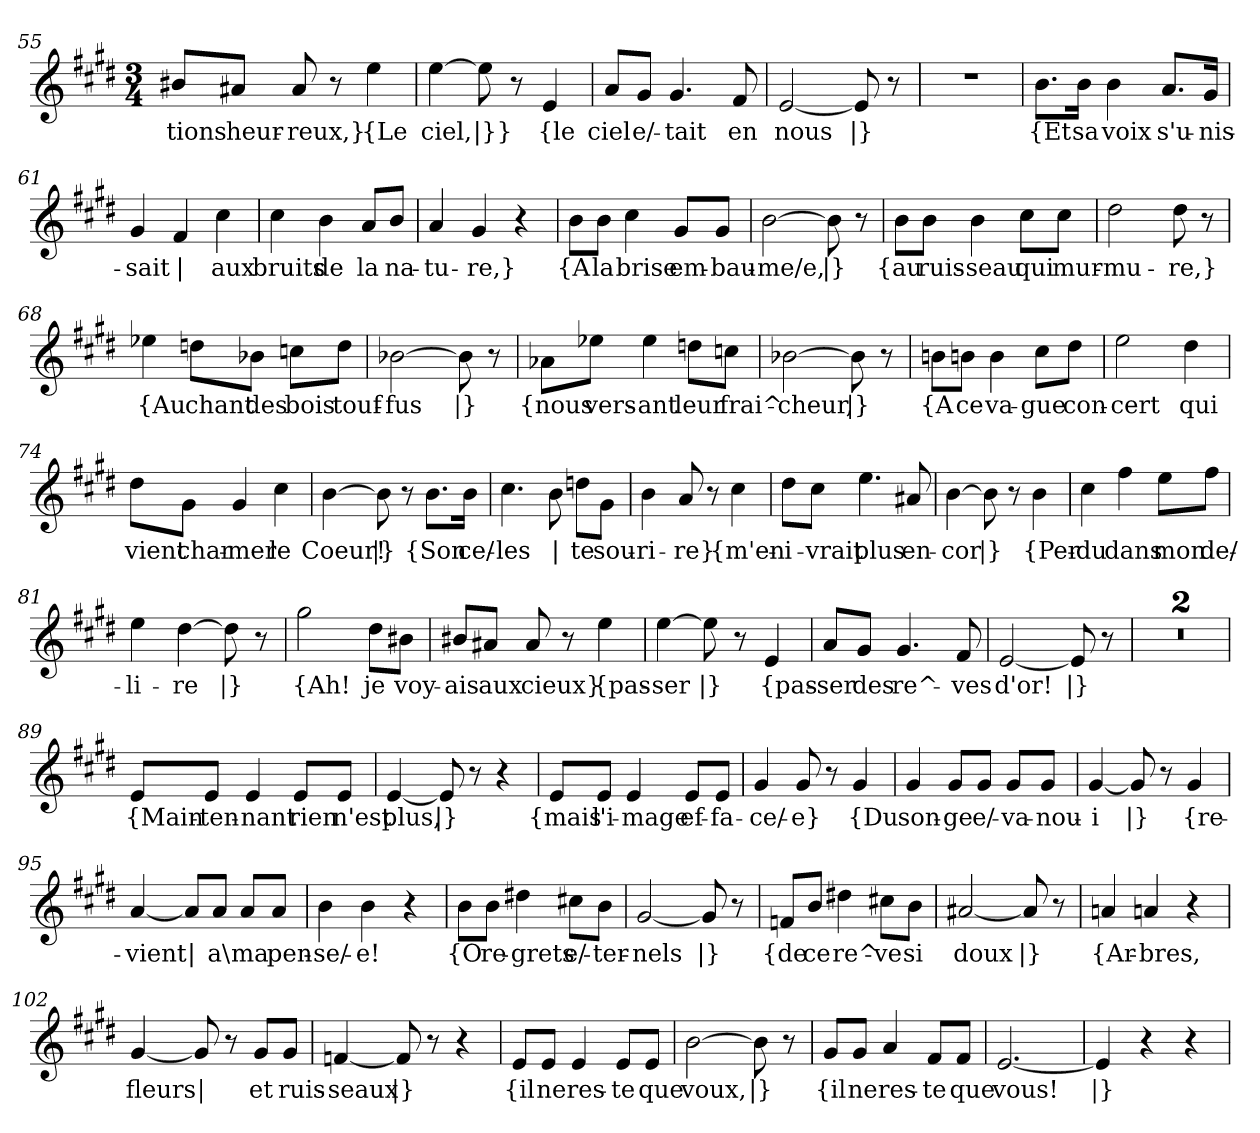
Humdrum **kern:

**kern	**text
*part1	*part1
*staff1	*staff1
*clefG2	*
*k[f#c#g#d#]	*
*M3/4	*
=55	=55
!	!LO:LY:b
8b#X/L	-tions
!	!LO:LY:b
8a#X/J	heur-
!	!LO:LY:b
8a#/	-reux,}
8r	.
!	!LO:LY:b
4ee\	{Le
=56	=56
!	!LO:LY:b
[4ee\	ciel,
!	!LO:LY:b
8ee\]	|}}
8r	.
!	!LO:LY:b
4e/	{le
=57	=57
!	!LO:LY:b
8a/L	ciel
!	!LO:LY:b
8g#/J	e/-
!	!LO:LY:b
4.g#/	-tait
!	!LO:LY:b
8f#/	en
=58	=58
!	!LO:LY:b
[2e/	nous
!	!LO:LY:b
8e/]	|}
8r	.
=59	=59
2.r	.
!!LO:LB:g=z
=60	=60
!	!LO:LY:b
8.b\L	{Et
!	!LO:LY:b
16b\Jk	sa
!	!LO:LY:b
4b\	voix
!	!LO:LY:b
8.a/L	s'u-
!	!LO:LY:b
16g#/Jk	-nis-
=61	=61
!	!LO:LY:b
4g#/	-sait
!	!LO:LY:b
4f#/	|
!	!LO:LY:b
4cc#\	aux
=62	=62
!	!LO:LY:b
4cc#\	bruits
!	!LO:LY:b
4b\	de
!	!LO:LY:b
8a/L	la
!	!LO:LY:b
8b/J	na-
=63	=63
!	!LO:LY:b
4a/	-tu-
!	!LO:LY:b
4g#/	-re,}
4r	.
=64	=64
!	!LO:LY:b
8b\L	{A
!	!LO:LY:b
8b\J	la
!	!LO:LY:b
4cc#\	brise
!	!LO:LY:b
8g#/L	em-
!	!LO:LY:b
8g#/J	-bau-
=65	=65
!	!LO:LY:b
[2b\	-me/e,
!	!LO:LY:b
8b\]	|}
8r	.
!!LO:PB:g=z
=66	=66
!	!LO:LY:b
8b\L	{au
!	!LO:LY:b
8b\J	ruis-
!	!LO:LY:b
4b\	-seau
!	!LO:LY:b
8cc#\L	qui
!	!LO:LY:b
8cc#\J	mur-
=67	=67
!	!LO:LY:b
2dd#\	-mu-
!	!LO:LY:b
8dd#\	-re,}
8r	.
=68	=68
!	!LO:LY:b
4ee-X\	{Au
!	!LO:LY:b
8ddn\L	chant
!	!LO:LY:b
8b-X\J	des
!	!LO:LY:b
8ccn\L	bois
!	!LO:LY:b
8dd\J	touf-
=69	=69
!	!LO:LY:b
[2b-X\	-fus
!	!LO:LY:b
8b-\]	|}
8r	.
=70	=70
!	!LO:LY:b
8a-X\L	{nous
!	!LO:LY:b
8ee-X\J	vers-
!	!LO:LY:b
4ee-\	-ant
!	!LO:LY:b
8ddn\L	leur
!	!LO:LY:b
8ccn\J	frai^-
!!LO:LB:g=z
=71	=71
!	!LO:LY:b
[2b-X\	-cheur,
!	!LO:LY:b
8b-\]	|}
8r	.
=72	=72
!	!LO:LY:b
8bn\L	{A
!	!LO:LY:b
8bn\J	ce
!	!LO:LY:b
4b\	va-
!	!LO:LY:b
8cc#\L	-gue
!	!LO:LY:b
8dd#\J	con-
=73	=73
!	!LO:LY:b
2ee\	cert
!	!LO:LY:b
4dd#\	qui
=74	=74
!	!LO:LY:b
8dd#\L	vient
!	!LO:LY:b
8g#\J	char-
!	!LO:LY:b
4g#/	-mer
!	!LO:LY:b
4cc#\	le
=75	=75
!	!LO:LY:b
[4b\	Coeur!
!	!LO:LY:b
8b\]	|}
8r	.
!	!LO:LY:b
8.b\L	{Son
!	!LO:LY:b
16b\Jk	ce/-
=76	=76
!	!LO:LY:b
4.cc#\	-les
!	!LO:LY:b
8b\	|
!	!LO:LY:b
8ddn\L	te
!	!LO:LY:b
8g#\J	sou-
!!LO:LB:g=z
=77	=77
!	!LO:LY:b
4b\	-ri-
!	!LO:LY:b
8a/	-re}
8r	.
!	!LO:LY:b
4cc#\	{m'en-
=78	=78
!	!LO:LY:b
8dd#\L	i-
!	!LO:LY:b
8cc#\J	-vrait
!	!LO:LY:b
4.ee\	plus
!	!LO:LY:b
8a#X/	en-
=79	=79
!	!LO:LY:b
[4b\	-cor
!	!LO:LY:b
8b\]	|}
8r	.
!	!LO:LY:b
4b\	{Per-
=80	=80
!	!LO:LY:b
4cc#\	-du
!	!LO:LY:b
4ff#\	dans
!	!LO:LY:b
8ee\L	mon
!	!LO:LY:b
8ff#\J	de/-
=81	=81
!	!LO:LY:b
4ee\	-li-
!	!LO:LY:b
[4dd#\	-re
!	!LO:LY:b
8dd#\]	|}
8r	.
=82	=82
!	!LO:LY:b
2gg#\	{Ah!
!	!LO:LY:b
8dd#\L	je
!	!LO:LY:b
8b#X\J	voy-
!!LO:LB:g=z
=83	=83
!	!LO:LY:b
8b#X/L	-ais
!	!LO:LY:b
8a#X/J	aux
!	!LO:LY:b
8a#/	cieux}
8r	.
!	!LO:LY:b
4ee\	{pas-
=84	=84
!	!LO:LY:b
[4ee\	-ser
!	!LO:LY:b
8ee\]	|}
8r	.
!	!LO:LY:b
4e/	{pas-
=85	=85
!	!LO:LY:b
8a/L	-ser
!	!LO:LY:b
8g#/J	des
!	!LO:LY:b
4.g#/	re^-
!	!LO:LY:b
8f#/	-ves
=86	=86
!	!LO:LY:b
[2e/	d'or!
!	!LO:LY:b
8e/]	|}
8r	.
=87	=87
2.r	.
=88	=88
*k[f#]	*
2.r	.
!!LO:LB:g=z
=89	=89
!	!LO:LY:b
8e/L	{Main-
!	!LO:LY:b
8e/J	-ten-
!	!LO:LY:b
4e/	-nant
!	!LO:LY:b
8e/L	rien
!	!LO:LY:b
8e/J	n'est
=90	=90
!	!LO:LY:b
[4e/	plus,
!	!LO:LY:b
8e/]	|}
8r	.
4r	.
=91	=91
!	!LO:LY:b
8e/L	{mais
!	!LO:LY:b
8e/J	l'i-
!	!LO:LY:b
4e/	-mage
!	!LO:LY:b
8e/L	ef-
!	!LO:LY:b
8e/J	-fa-
=92	=92
!	!LO:LY:b
4g/	-ce/-
!	!LO:LY:b
8g/	-e}
8r	.
!	!LO:LY:b
4g/	{Du
=93	=93
!	!LO:LY:b
4g/	son-
!	!LO:LY:b
8g/L	-ge
!	!LO:LY:b
8g/J	e/-
!	!LO:LY:b
8g/L	-va-
!	!LO:LY:b
8g/J	-nou-
!!LO:LB:g=z
=94	=94
!	!LO:LY:b
[4g/	-i
!	!LO:LY:b
8g/]	|}
8r	.
!	!LO:LY:b
4g/	{re-
=95	=95
!	!LO:LY:b
[4a/	-vient
!	!LO:LY:b
8a/L]	|
!	!LO:LY:b
8a/J	a\
!	!LO:LY:b
8a/L	ma
!	!LO:LY:b
8a/J	pen-
=96	=96
!	!LO:LY:b
4b\	-se/-
!	!LO:LY:b
4b\	-e!
4r	.
=97	=97
!	!LO:LY:b
8b\L	{O
!	!LO:LY:b
8b\J	re-
!	!LO:LY:b
4dd#X\	-grets
!	!LO:LY:b
8cc#X\L	e/-
!	!LO:LY:b
8b\J	-ter-
=98	=98
!	!LO:LY:b
[2g/	-nels
!	!LO:LY:b
8g/]	|}
8r	.
=99	=99
!	!LO:LY:b
8fn/L	{de
!	!LO:LY:b
8b/J	ce
!	!LO:LY:b
4dd#X\	re^-
!	!LO:LY:b
8cc#X\L	-ve
!	!LO:LY:b
8b\J	si
!!LO:LB:g=z
=100	=100
!	!LO:LY:b
[2a#X/	doux
!	!LO:LY:b
8a#/]	|}
8r	.
=101	=101
!	!LO:LY:b
4an/	{Ar-
!	!LO:LY:b
4an/	-bres,
4r	.
=102	=102
!	!LO:LY:b
[4g/	fleurs
!	!LO:LY:b
8g/]	|
8r	.
!	!LO:LY:b
8g/L	et
!	!LO:LY:b
8g/J	ruis-
=103	=103
!	!LO:LY:b
[4fn/	-seaux
!	!LO:LY:b
8f/]	|}
8r	.
4r	.
=104	=104
!	!LO:LY:b
8e/L	{il
!	!LO:LY:b
8e/J	ne
!	!LO:LY:b
4e/	res-
!	!LO:LY:b
8e/L	-te
!	!LO:LY:b
8e/J	que
=105	=105
!	!LO:LY:b
[2b\	voux,
!	!LO:LY:b
8b\]	|}
8r	.
!!LO:LB:g=z
=106	=106
!	!LO:LY:b
8g/L	{il
!	!LO:LY:b
8g/J	ne
!	!LO:LY:b
4a/	res-
!	!LO:LY:b
8f#/L	-te
!	!LO:LY:b
8f#/J	que
=107	=107
!	!LO:LY:b
[2.e/	vous!
=108	=108
!	!LO:LY:b
4e/]	|}
4r	.
4r	.
=	=
*-	*-
